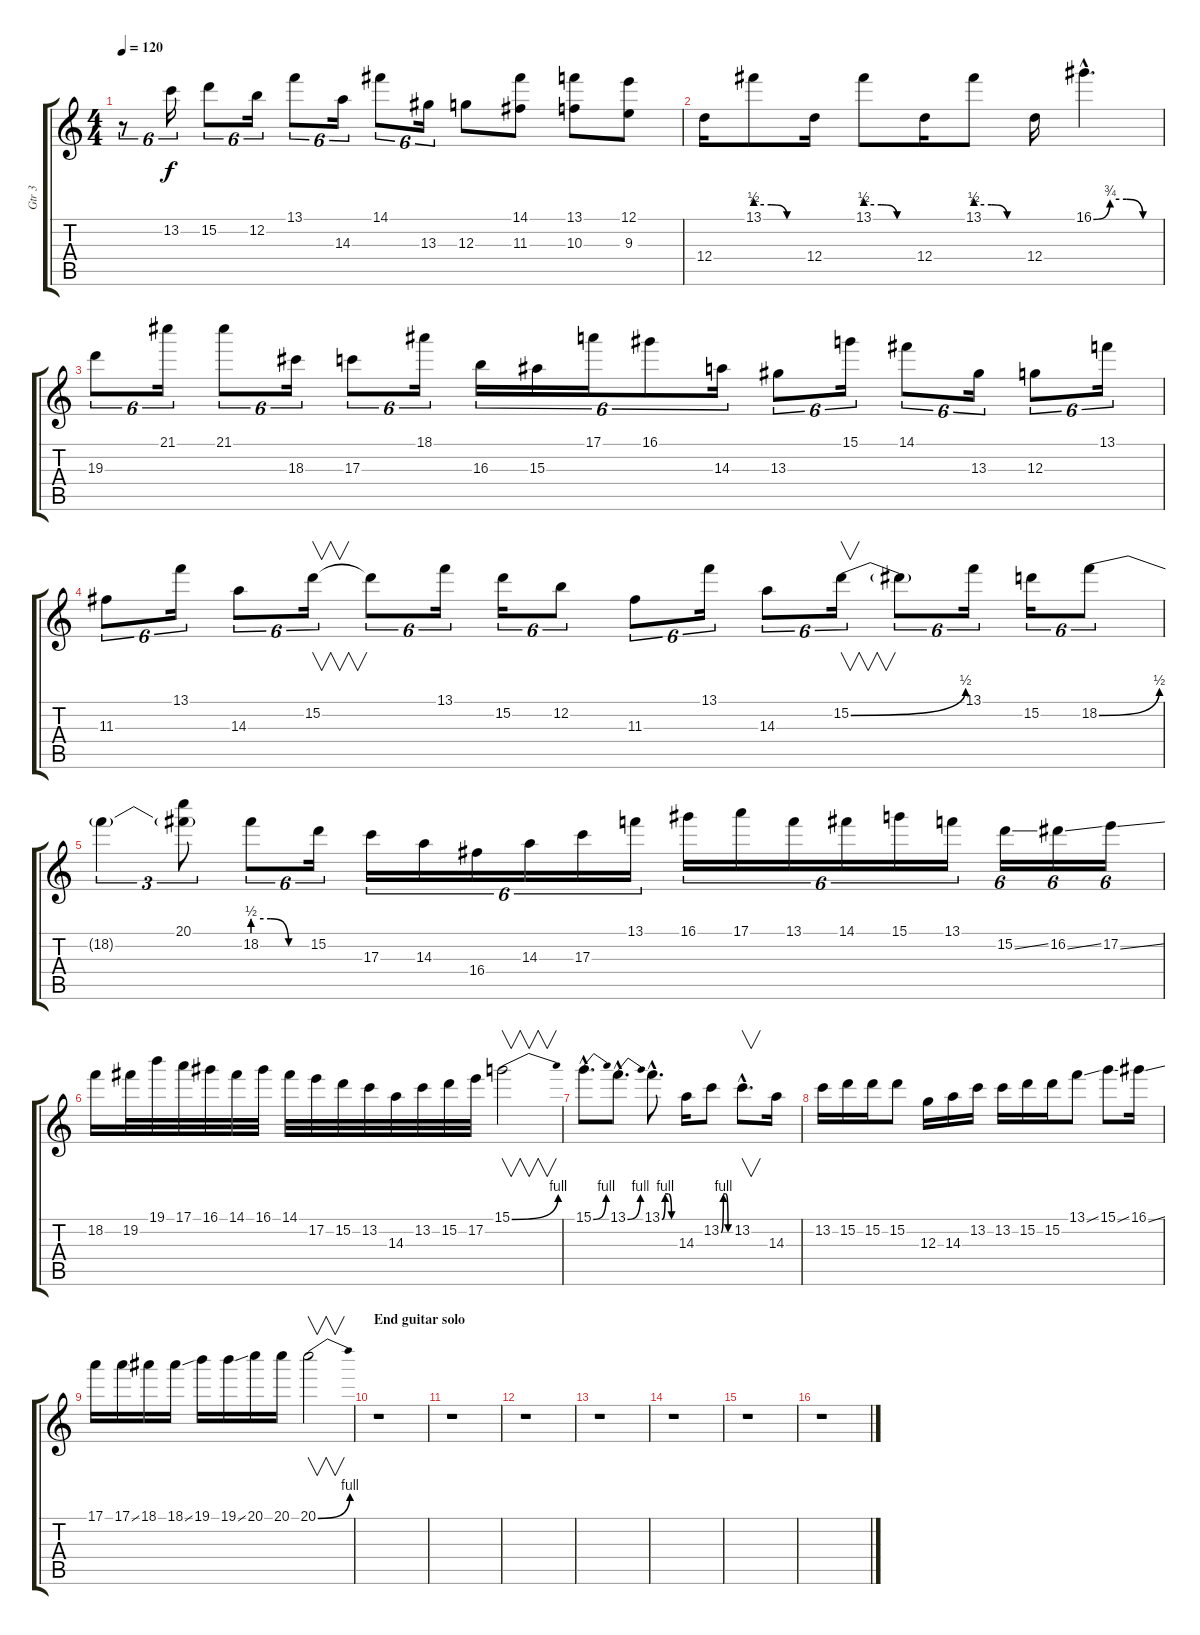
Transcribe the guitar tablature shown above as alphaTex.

\track ("Gtr 3" "Gtr 3") {instrument distortionguitar}
\staff {score tabs}
\tuning (E4 B3 G3 D3 A2 E2) {hide}
\ts (4 4)
\tempo 120
\clef g2
\ks c
r.8{tu (6 4) dy f} 13.2.16{tu (6 4)} 15.2.8{tu (6 4)} 12.2.16{tu (6 4)} 13.1.8{tu (6 4)} 14.3.16{tu (6 4)} 14.1.8{tu (6 4)} 13.3.16{tu (6 4)} 12.3.8 (14.1 11.3).8 (13.1 10.3).8 (12.1 9.3).8 |
12.4.16 13.1{be (custom 0 2 20 2 40 0 60 0)}.8 12.4.16 13.1{be (custom 0 2 20 2 40 0 60 0)}.8 12.4.16 13.1{be (custom 0 2 20 2 40 0 60 0)}.8 12.4.16 16.1{be (custom 0 0 15 3 30 3 45 0 60 0) hac}.4{d} |
19.3.8{tu (6 4)} 21.1.16{tu (6 4)} 21.1.8{tu (6 4)} 18.3.16{tu (6 4)} 17.3.8{tu (6 4)} 18.1.16{tu (6 4)} 16.3.16{tu (6 4)} 15.3.16{tu (6 4)} 17.1.16{tu (6 4)} 16.1.8{tu (6 4)} 14.3.16{tu (6 4)} 13.3.8{tu (6 4)} 15.1.16{tu (6 4)} 14.1.8{tu (6 4)} 13.3.16{tu (6 4)} 12.3.8{tu (6 4)} 13.1.16{tu (6 4)} |
11.3.8{tu (6 4)} 13.1.16{tu (6 4)} 14.3.8{tu (6 4)} 15.2.16{v tu (6 4)} 15.2{t}.8{tu (6 4)} 13.1.16{tu (6 4)} 15.2.16{tu (6 4)} 12.2.8{tu (6 4)} 11.3.8{tu (6 4)} 13.1.16{tu (6 4)} 14.3.8{tu (6 4)} 15.2{be (bend 0 0 60 2)}.16{v tu (6 4)} 15.2{t}.8{tu (6 4)} 13.1.16{tu (6 4)} 15.2.16{tu (6 4)} 18.2{be (bend 0 0 60 2)}.8{tu (6 4)} |
18.2{t}.4{tu (3 2)} (20.1 18.2{t}).8{tu (3 2)} 18.2{be (custom 0 2 20 2 40 0 60 0)}.8{tu (6 4)} 15.2.16{tu (6 4)} 17.3.16{tu (6 4)} 14.3.16{tu (6 4)} 16.4.16{tu (6 4)} 14.3.16{tu (6 4)} 17.3.16{tu (6 4)} 13.1.16{tu (6 4)} 16.1.16{tu (6 4)} 17.1.16{tu (6 4)} 13.1.16{tu (6 4)} 14.1.16{tu (6 4)} 15.1.16{tu (6 4)} 13.1.16{tu (6 4)} 15.2{ss}.16{tu (6 4)} 16.2{ss}.16{tu (6 4)} 17.2{ss}.16{tu (6 4)} |
18.2.16 19.2.32 19.1.32 17.1.32 16.1.32 14.1.32 16.1.32 14.1.32 17.2.32 15.2.32 13.2.32 14.3.32 13.2.32 15.2.32 17.2.32 15.1{be (bend 0 0 60 4)}.2{v} |
15.1{be (bend 0 0 60 4) hac}.8{d} 13.1{be (bend 0 0 60 4) hac}.8{d} 13.1{be (custom 0 0 15 4 30 4 45 0 60 0) hac}.8{d} 14.3.16 13.2{be (custom 0 0 15 4 30 4 45 0 60 0)}.8 13.2{hac}.8{v d} 14.3.16 |
13.2.16 15.2.16 15.2.16 15.2.8 12.3.16 14.3.16 13.2.16 13.2.16 15.2.16 15.2.16 13.1{ss}.8 15.1{ss}.8 16.1{ss}.16 |
17.1.16 17.1{ss}.16 18.1.16 18.1{ss}.16 19.1.16 19.1{ss}.16 20.1.16 20.1.16 20.1{be (bend 0 0 60 4)}.2{v} |
\section ("" "End guitar solo")
r.1 |
r.1 |
r.1 |
r.1 |
r.1 |
r.1 |
r.1
